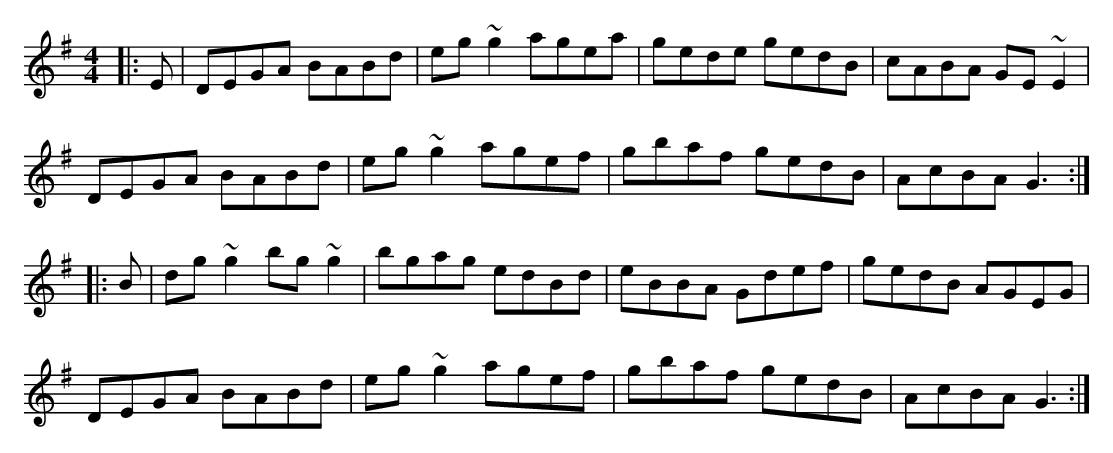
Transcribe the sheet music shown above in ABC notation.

X:1
M:4/4
K:G
|:E|DEGA BABd|eg~g2 agea|gede gedB|cABA GE~E2|
DEGA BABd|eg~g2 agef|gbaf gedB|AcBA G3:|
|:B|dg~g2 bg~g2|bgag edBd|eBBA Gdef|gedB AGEG|
DEGA BABd|eg~g2 agef|gbaf gedB|AcBA G3:|
